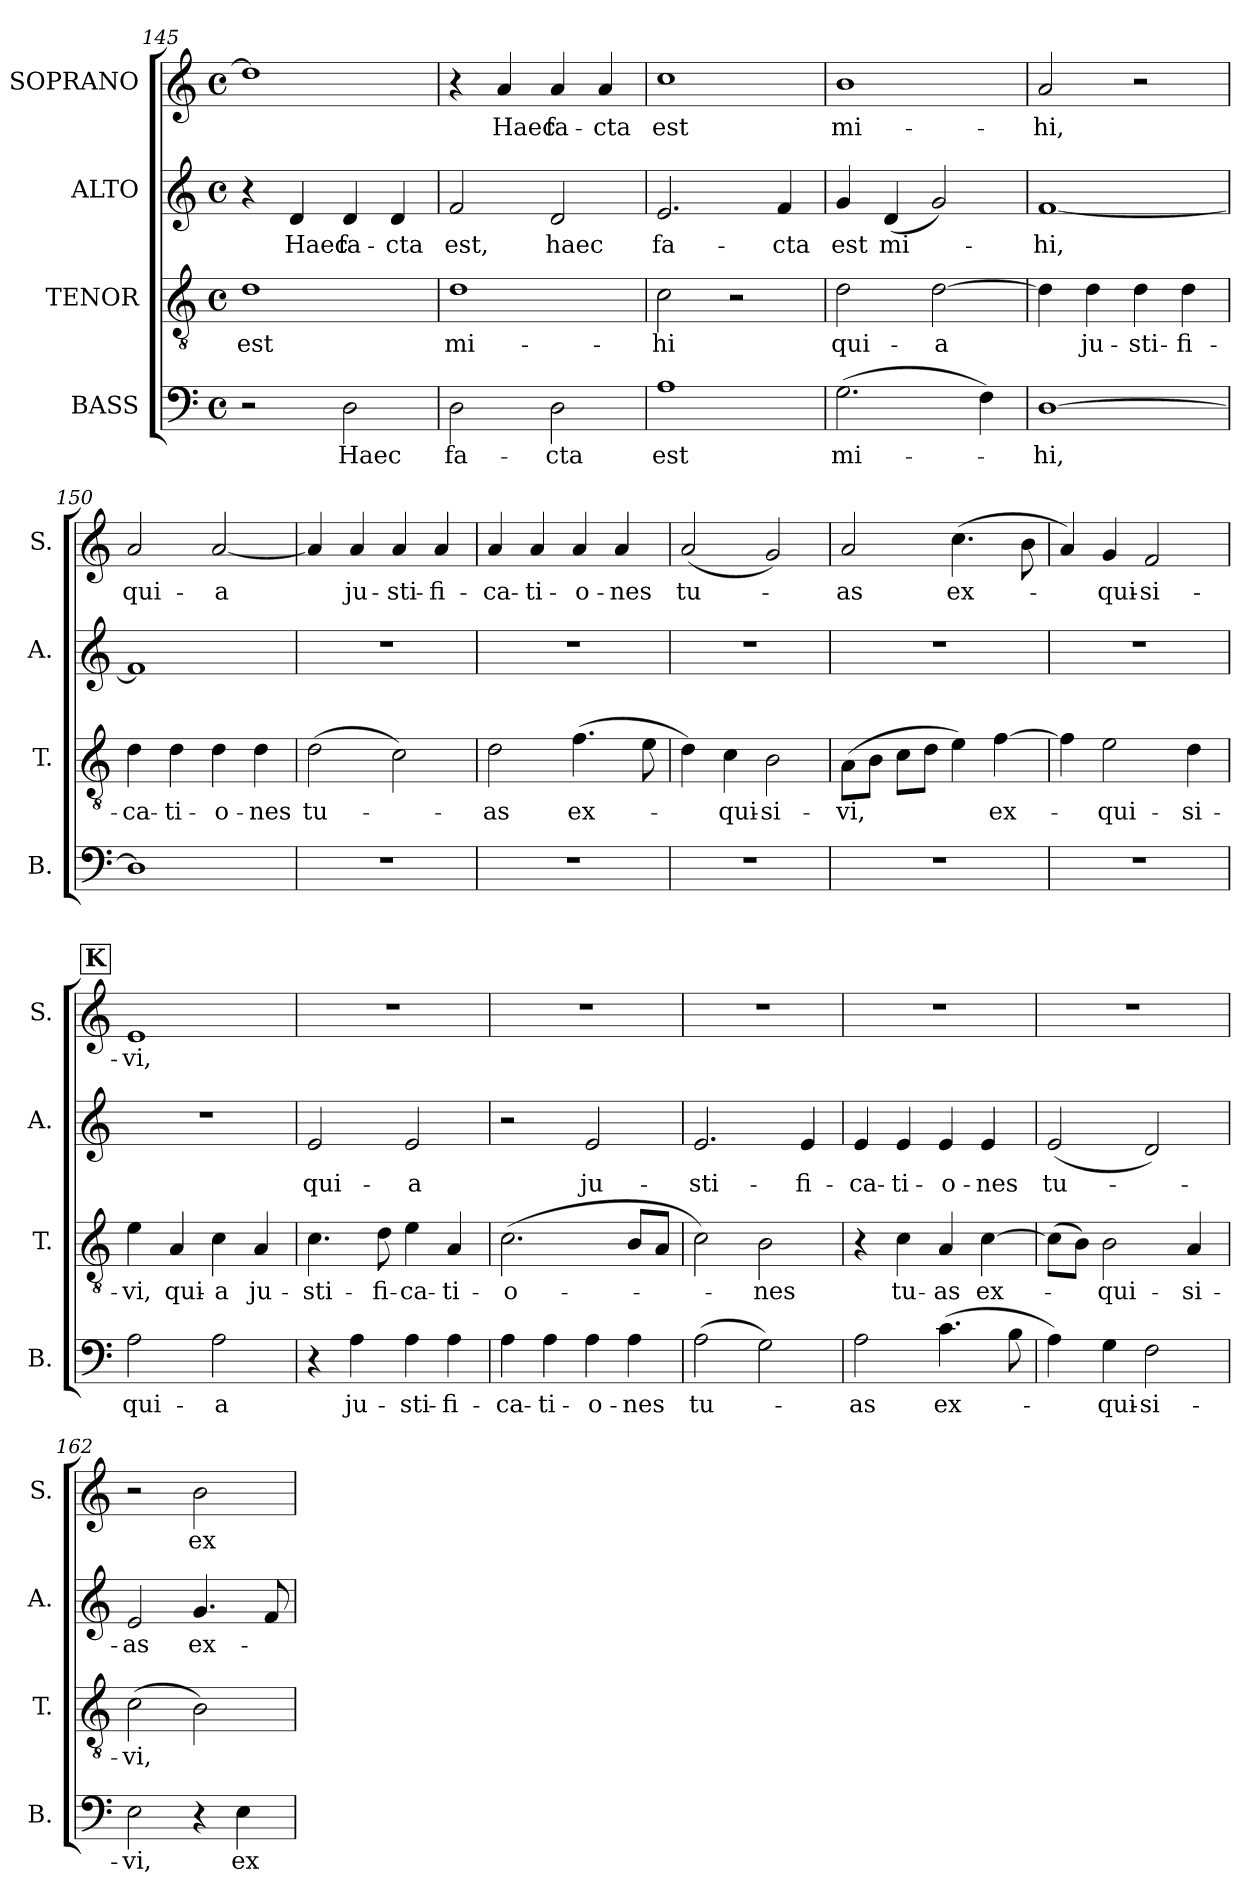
**kern	**text	**kern	**text	**kern	**text	**kern	**text
*part4	*part4	*part3	*part3	*part2	*part2	*part1	*part1
*staff4	*staff4	*staff3	*staff3	*staff2	*staff2	*staff1	*staff1
*I"BASS	*	*I"TENOR	*	*I"ALTO	*	*I"SOPRANO	*
*I'B.	*	*I'T.	*	*I'A.	*	*I'S.	*
*clefF4	*	*clefGv2	*	*clefG2	*	*clefG2	*
*	*	*ITrd7c12	*	*	*	*	*
*k[]	*	*k[]	*	*k[]	*	*k[]	*
*C:	*	*C:	*	*C:	*	*C:	*
*M4/4	*	*M4/4	*	*M4/4	*	*M4/4	*
*met(c)	*	*met(c)	*	*met(c)	*	*met(c)	*
=145	=145	=145	=145	=145	=145	=145	=145
!	!	!	!LO:LY:b	!	!	!	!
2r	.	1D	est	4r	.	1dd]	.
!	!	!	!	!	!LO:LY:b	!	!
.	.	.	.	4d/	Haec	.	.
!	!LO:LY:b	!	!	!	!LO:LY:b	!	!
2D\	Haec	.	.	4d/	fa-	.	.
!	!	!	!	!	!LO:LY:b	!	!
.	.	.	.	4d/	-cta	.	.
!!LO:LB:g=z
=146	=146	=146	=146	=146	=146	=146	=146
!	!LO:LY:b	!	!LO:LY:b	!	!LO:LY:b	!	!
2D\	fa-	1D	mi-	2f/	est,	4r	.
!	!	!	!	!	!	!	!LO:LY:b
.	.	.	.	.	.	4a/	Haec
!	!LO:LY:b	!	!	!	!LO:LY:b	!	!LO:LY:b
2D\	-cta	.	.	2d/	haec	4a/	fa-
!	!	!	!	!	!	!	!LO:LY:b
.	.	.	.	.	.	4a/	-cta
=147	=147	=147	=147	=147	=147	=147	=147
!	!LO:LY:b	!	!LO:LY:b	!	!LO:LY:b	!	!LO:LY:b
1A	est	2C\	-hi	2.e/	fa-	1cc	est
.	.	2r	.	.	.	.	.
!	!	!	!	!	!LO:LY:b	!	!
.	.	.	.	4f/	-cta	.	.
=148	=148	=148	=148	=148	=148	=148	=148
!	!LO:LY:b	!	!LO:LY:b	!	!LO:LY:b	!	!LO:LY:b
(>2.G\	mi-	2D\	qui-	4g/	est	1b	mi-
!	!	!	!	!	!LO:LY:b	!	!
.	.	.	.	(<4d/	mi-	.	.
!	!	!	!LO:LY:b	!	!	!	!
.	.	[2D\	-a	2g/)	.	.	.
4F\)	.	.	.	.	.	.	.
=149	=149	=149	=149	=149	=149	=149	=149
!	!LO:LY:b	!	!	!	!LO:LY:b	!	!LO:LY:b
[1D	-hi,	4D\]	.	[1f	-hi,	2a/	-hi,
!	!	!	!LO:LY:b	!	!	!	!
.	.	4D\	ju-	.	.	.	.
!	!	!	!LO:LY:b	!	!	!	!
.	.	4D\	-sti-	.	.	2r	.
!	!	!	!LO:LY:b	!	!	!	!
.	.	4D\	-fi-	.	.	.	.
=150	=150	=150	=150	=150	=150	=150	=150
!	!	!	!LO:LY:b	!	!	!	!LO:LY:b
1D]	.	4D\	-ca-	1f]	.	2a/	qui-
!	!	!	!LO:LY:b	!	!	!	!
.	.	4D\	-ti-	.	.	.	.
!	!	!	!LO:LY:b	!	!	!	!LO:LY:b
.	.	4D\	-o-	.	.	[2a/	-a
!	!	!	!LO:LY:b	!	!	!	!
.	.	4D\	-nes	.	.	.	.
=151	=151	=151	=151	=151	=151	=151	=151
!	!	!	!LO:LY:b	!	!	!	!
1r	.	(>2D\	tu-	1r	.	4a/]	.
!	!	!	!	!	!	!	!LO:LY:b
.	.	.	.	.	.	4a/	ju-
!	!	!	!	!	!	!	!LO:LY:b
.	.	2C\)	.	.	.	4a/	-sti-
!	!	!	!	!	!	!	!LO:LY:b
.	.	.	.	.	.	4a/	-fi-
=152	=152	=152	=152	=152	=152	=152	=152
!	!	!	!LO:LY:b	!	!	!	!LO:LY:b
1r	.	2D\	-as	1r	.	4a/	-ca-
!	!	!	!	!	!	!	!LO:LY:b
.	.	.	.	.	.	4a/	-ti-
!	!	!	!LO:LY:b	!	!	!	!LO:LY:b
.	.	(>4.F\	ex-	.	.	4a/	-o-
!	!	!	!	!	!	!	!LO:LY:b
.	.	.	.	.	.	4a/	-nes
.	.	8E\	.	.	.	.	.
=153	=153	=153	=153	=153	=153	=153	=153
!	!	!	!	!	!	!	!LO:LY:b
1r	.	4D\)	.	1r	.	(<2a/	tu-
!	!	!	!LO:LY:b	!	!	!	!
.	.	4C\	-qui-	.	.	.	.
!	!	!	!LO:LY:b	!	!	!	!
.	.	2BB\	-si-	.	.	2g/)	.
=154	=154	=154	=154	=154	=154	=154	=154
!	!	!	!LO:LY:b	!	!	!	!LO:LY:b
1r	.	(>8AA\L	-vi,	1r	.	2a/	-as
.	.	8BB\J	.	.	.	.	.
.	.	8C\L	.	.	.	.	.
.	.	8D\J	.	.	.	.	.
!	!	!	!	!	!	!	!LO:LY:b
.	.	4E\)	.	.	.	(>4.cc\	ex-
!	!	!	!LO:LY:b	!	!	!	!
.	.	[4F\	ex-	.	.	.	.
.	.	.	.	.	.	8b\	.
=155	=155	=155	=155	=155	=155	=155	=155
1r	.	4F\]	.	1r	.	4a/)	.
!	!	!	!LO:LY:b	!	!	!	!LO:LY:b
.	.	2E\	-qui-	.	.	4g/	-qui-
!	!	!	!	!	!	!	!LO:LY:b
.	.	.	.	.	.	2f/	-si-
!	!	!	!LO:LY:b	!	!	!	!
.	.	4D\	-si-	.	.	.	.
!!LO:LB:g=z
!!LO:REH:place=s1:a:B:fs=18:t=K
=156	=156	=156	=156	=156	=156	=156	=156
!	!LO:LY:b	!	!LO:LY:b	!	!	!	!LO:LY:b
2A\	qui-	4E\	-vi,	1r	.	1e	-vi,
!	!	!	!LO:LY:b	!	!	!	!
.	.	4AA/	qui-	.	.	.	.
!	!LO:LY:b	!	!LO:LY:b	!	!	!	!
2A\	-a	4C\	-a	.	.	.	.
!	!	!	!LO:LY:b	!	!	!	!
.	.	4AA/	ju-	.	.	.	.
=157	=157	=157	=157	=157	=157	=157	=157
!	!	!	!LO:LY:b	!	!LO:LY:b	!	!
4r	.	4.C\	-sti-	2e/	qui-	1r	.
!	!LO:LY:b	!	!	!	!	!	!
4A\	ju-	.	.	.	.	.	.
!	!	!	!LO:LY:b	!	!	!	!
.	.	8D\	-fi-	.	.	.	.
!	!LO:LY:b	!	!LO:LY:b	!	!LO:LY:b	!	!
4A\	-sti-	4E\	-ca-	2e/	-a	.	.
!	!LO:LY:b	!	!LO:LY:b	!	!	!	!
4A\	-fi-	4AA/	-ti-	.	.	.	.
=158	=158	=158	=158	=158	=158	=158	=158
!	!LO:LY:b	!	!LO:LY:b	!	!	!	!
4A\	-ca-	(>2.C\	-o-	2r	.	1r	.
!	!LO:LY:b	!	!	!	!	!	!
4A\	-ti-	.	.	.	.	.	.
!	!LO:LY:b	!	!	!	!LO:LY:b	!	!
4A\	-o-	.	.	2e/	ju-	.	.
!	!LO:LY:b	!	!	!	!	!	!
4A\	-nes	8BB/L	.	.	.	.	.
.	.	8AA/J	.	.	.	.	.
=159	=159	=159	=159	=159	=159	=159	=159
!	!LO:LY:b	!	!	!	!LO:LY:b	!	!
(>2A\	tu-	2C\)	.	2.e/	-sti-	1r	.
!	!	!	!LO:LY:b	!	!	!	!
2G\)	.	2BB\	-nes	.	.	.	.
!	!	!	!	!	!LO:LY:b	!	!
.	.	.	.	4e/	-fi-	.	.
=160	=160	=160	=160	=160	=160	=160	=160
!	!LO:LY:b	!	!	!	!LO:LY:b	!	!
2A\	-as	4r	.	4e/	-ca-	1r	.
!	!	!	!LO:LY:b	!	!LO:LY:b	!	!
.	.	4C\	tu-	4e/	-ti-	.	.
!	!LO:LY:b	!	!LO:LY:b	!	!LO:LY:b	!	!
(>4.c\	ex-	4AA/	-as	4e/	-o-	.	.
!	!	!	!LO:LY:b	!	!LO:LY:b	!	!
.	.	[4C\	ex-	4e/	-nes	.	.
8B\	.	.	.	.	.	.	.
=161	=161	=161	=161	=161	=161	=161	=161
!	!	!	!	!	!LO:LY:b	!	!
4A\)	.	(>8C\L]	.	(<2e/	tu-	1r	.
.	.	8BB\J)	.	.	.	.	.
!	!LO:LY:b	!	!LO:LY:b	!	!	!	!
4G\	-qui-	2BB\	-qui-	.	.	.	.
!	!LO:LY:b	!	!	!	!	!	!
2F\	-si-	.	.	2d/)	.	.	.
!	!	!	!LO:LY:b	!	!	!	!
.	.	4AA/	-si-	.	.	.	.
=162	=162	=162	=162	=162	=162	=162	=162
!	!LO:LY:b	!	!LO:LY:b	!	!LO:LY:b	!	!
2E\	-vi,	(>2C\	-vi,	2e/	-as	2r	.
!	!	!	!	!	!LO:LY:b	!	!LO:LY:b
4r	.	2BB\)	.	4.g/	ex-	2b\	ex-
!	!LO:LY:b	!	!	!	!	!	!
4E\	ex-	.	.	.	.	.	.
.	.	.	.	8f/	.	.	.
=	=	=	=	=	=	=	=
*-	*-	*-	*-	*-	*-	*-	*-
